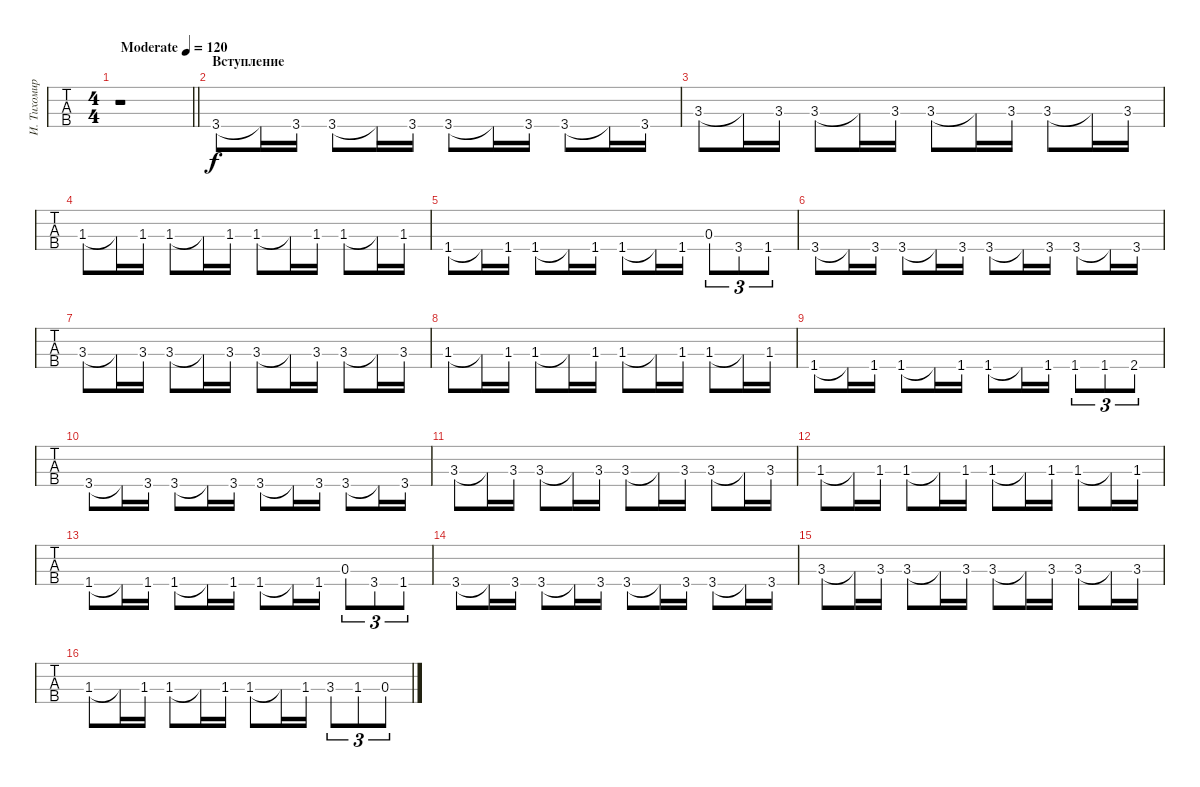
\track ("И. Тихомиров" "И. Тихомир") {instrument electricbassfinger}
\staff {tabs}
\tuning (G2 D2 A1 E1) {hide}
\ts (4 4)
\tempo (120 "Moderate")
\clef f4
\barLineRight lightlight
\ks c
r.1{dy f instrument electricbassfinger} |
\section ("" "Вступление")
3.4.8 3.4{t}.16 3.4.16 3.4.8 3.4{t}.16 3.4.16 3.4.8 3.4{t}.16 3.4.16 3.4.8 3.4{t}.16 3.4.16 |
3.3.8 3.3{t}.16 3.3.16 3.3.8 3.3{t}.16 3.3.16 3.3.8 3.3{t}.16 3.3.16 3.3.8 3.3{t}.16 3.3.16 |
1.3.8 1.3{t}.16 1.3.16 1.3.8 1.3{t}.16 1.3.16 1.3.8 1.3{t}.16 1.3.16 1.3.8 1.3{t}.16 1.3.16 |
1.4.8 1.4{t}.16 1.4.16 1.4.8 1.4{t}.16 1.4.16 1.4.8 1.4{t}.16 1.4.16 0.3.8{tu (3 2)} 3.4.8{tu (3 2)} 1.4.8{tu (3 2)} |
3.4.8 3.4{t}.16 3.4.16 3.4.8 3.4{t}.16 3.4.16 3.4.8 3.4{t}.16 3.4.16 3.4.8 3.4{t}.16 3.4.16 |
3.3.8 3.3{t}.16 3.3.16 3.3.8 3.3{t}.16 3.3.16 3.3.8 3.3{t}.16 3.3.16 3.3.8 3.3{t}.16 3.3.16 |
1.3.8 1.3{t}.16 1.3.16 1.3.8 1.3{t}.16 1.3.16 1.3.8 1.3{t}.16 1.3.16 1.3.8 1.3{t}.16 1.3.16 |
1.4.8 1.4{t}.16 1.4.16 1.4.8 1.4{t}.16 1.4.16 1.4.8 1.4{t}.16 1.4.16 1.4.8{tu (3 2)} 1.4.8{tu (3 2)} 2.4.8{tu (3 2)} |
3.4.8 3.4{t}.16 3.4.16 3.4.8 3.4{t}.16 3.4.16 3.4.8 3.4{t}.16 3.4.16 3.4.8 3.4{t}.16 3.4.16 |
3.3.8 3.3{t}.16 3.3.16 3.3.8 3.3{t}.16 3.3.16 3.3.8 3.3{t}.16 3.3.16 3.3.8 3.3{t}.16 3.3.16 |
1.3.8 1.3{t}.16 1.3.16 1.3.8 1.3{t}.16 1.3.16 1.3.8 1.3{t}.16 1.3.16 1.3.8 1.3{t}.16 1.3.16 |
1.4.8 1.4{t}.16 1.4.16 1.4.8 1.4{t}.16 1.4.16 1.4.8 1.4{t}.16 1.4.16 0.3.8{tu (3 2)} 3.4.8{tu (3 2)} 1.4.8{tu (3 2)} |
3.4.8 3.4{t}.16 3.4.16 3.4.8 3.4{t}.16 3.4.16 3.4.8 3.4{t}.16 3.4.16 3.4.8 3.4{t}.16 3.4.16 |
3.3.8 3.3{t}.16 3.3.16 3.3.8 3.3{t}.16 3.3.16 3.3.8 3.3{t}.16 3.3.16 3.3.8 3.3{t}.16 3.3.16 |
1.3.8 1.3{t}.16 1.3.16 1.3.8 1.3{t}.16 1.3.16 1.3.8 1.3{t}.16 1.3.16 3.3.8{tu (3 2)} 1.3.8{tu (3 2)} 0.3.8{tu (3 2)}
